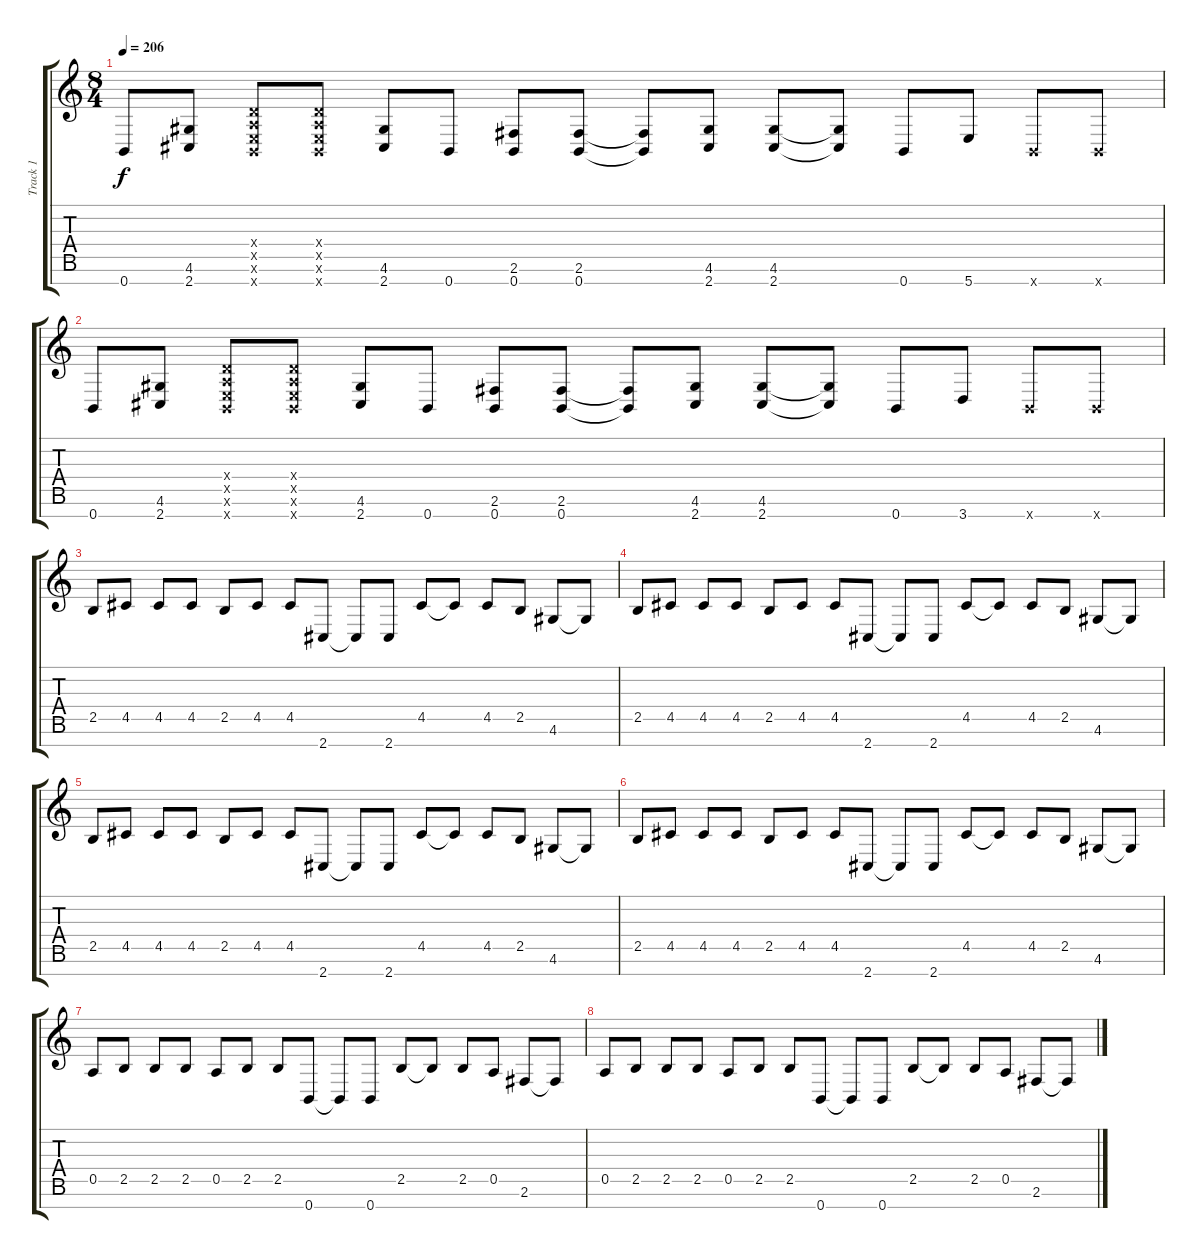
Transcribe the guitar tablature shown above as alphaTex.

\track ("Track 1" "Track 1") {instrument distortionguitar}
\staff {score tabs}
\tuning (E4 B3 G3 D3 A2 E2 B1) {hide}
\ts (8 4)
\tempo 206
\clef g2
\ks c
0.7.8{dy f} (4.6 2.7).8 (0.4{x} 0.5{x} 0.6{x} 0.7{x}).8 (0.4{x} 0.5{x} 0.6{x} 0.7{x}).8 (4.6 2.7).8 0.7.8 (2.6 0.7).8 (2.6 0.7).8 (2.6{t} 0.7{t}).8 (4.6 2.7).8 (4.6 2.7).8 (4.6{t} 2.7{t}).8 0.7.8 5.7.8 0.7{x}.8 0.7{x}.8 |
0.7.8 (4.6 2.7).8 (0.4{x} 0.5{x} 0.6{x} 0.7{x}).8 (0.4{x} 0.5{x} 0.6{x} 0.7{x}).8 (4.6 2.7).8 0.7.8 (2.6 0.7).8 (2.6 0.7).8 (2.6{t} 0.7{t}).8 (4.6 2.7).8 (4.6 2.7).8 (4.6{t} 2.7{t}).8 0.7.8 3.7.8 0.7{x}.8 0.7{x}.8 |
2.5.8 4.5.8 4.5.8 4.5.8 2.5.8 4.5.8 4.5.8 2.7.8 2.7{t}.8 2.7.8 4.5.8 4.5{t}.8 4.5.8 2.5.8 4.6.8 4.6{t}.8 |
2.5.8 4.5.8 4.5.8 4.5.8 2.5.8 4.5.8 4.5.8 2.7.8 2.7{t}.8 2.7.8 4.5.8 4.5{t}.8 4.5.8 2.5.8 4.6.8 4.6{t}.8 |
2.5.8 4.5.8 4.5.8 4.5.8 2.5.8 4.5.8 4.5.8 2.7.8 2.7{t}.8 2.7.8 4.5.8 4.5{t}.8 4.5.8 2.5.8 4.6.8 4.6{t}.8 |
2.5.8 4.5.8 4.5.8 4.5.8 2.5.8 4.5.8 4.5.8 2.7.8 2.7{t}.8 2.7.8 4.5.8 4.5{t}.8 4.5.8 2.5.8 4.6.8 4.6{t}.8 |
0.5.8 2.5.8 2.5.8 2.5.8 0.5.8 2.5.8 2.5.8 0.7.8 0.7{t}.8 0.7.8 2.5.8 2.5{t}.8 2.5.8 0.5.8 2.6.8 2.6{t}.8 |
0.5.8 2.5.8 2.5.8 2.5.8 0.5.8 2.5.8 2.5.8 0.7.8 0.7{t}.8 0.7.8 2.5.8 2.5{t}.8 2.5.8 0.5.8 2.6.8 2.6{t}.8
